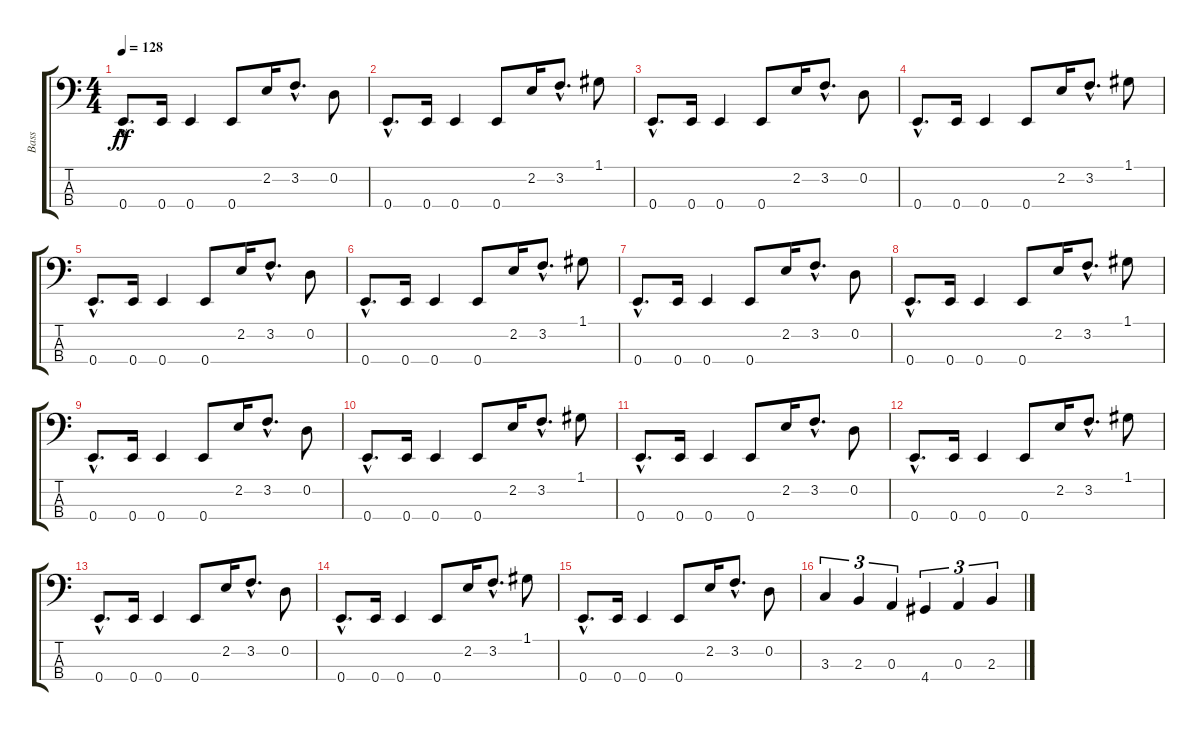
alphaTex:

\track ("Bass" "Bass") {instrument electricbassfinger}
\staff {score tabs}
\tuning (G2 D2 A1 E1) {hide}
\ts (4 4)
\tempo 128
\clef f4
\ks c
0.4{hac}.8{d dy ff} 0.4.16 0.4.4 0.4.8 2.2.16 3.2{hac}.8{d} 0.2.8 |
0.4{hac}.8{d} 0.4.16 0.4.4 0.4.8 2.2.16 3.2{hac}.8{d} 1.1.8 |
0.4{hac}.8{d} 0.4.16 0.4.4 0.4.8 2.2.16 3.2{hac}.8{d} 0.2.8 |
0.4{hac}.8{d} 0.4.16 0.4.4 0.4.8 2.2.16 3.2{hac}.8{d} 1.1.8 |
0.4{hac}.8{d} 0.4.16 0.4.4 0.4.8 2.2.16 3.2{hac}.8{d} 0.2.8 |
0.4{hac}.8{d} 0.4.16 0.4.4 0.4.8 2.2.16 3.2{hac}.8{d} 1.1.8 |
0.4{hac}.8{d} 0.4.16 0.4.4 0.4.8 2.2.16 3.2{hac}.8{d} 0.2.8 |
0.4{hac}.8{d} 0.4.16 0.4.4 0.4.8 2.2.16 3.2{hac}.8{d} 1.1.8 |
0.4{hac}.8{d} 0.4.16 0.4.4 0.4.8 2.2.16 3.2{hac}.8{d} 0.2.8 |
0.4{hac}.8{d} 0.4.16 0.4.4 0.4.8 2.2.16 3.2{hac}.8{d} 1.1.8 |
0.4{hac}.8{d} 0.4.16 0.4.4 0.4.8 2.2.16 3.2{hac}.8{d} 0.2.8 |
0.4{hac}.8{d} 0.4.16 0.4.4 0.4.8 2.2.16 3.2{hac}.8{d} 1.1.8 |
0.4{hac}.8{d} 0.4.16 0.4.4 0.4.8 2.2.16 3.2{hac}.8{d} 0.2.8 |
0.4{hac}.8{d} 0.4.16 0.4.4 0.4.8 2.2.16 3.2{hac}.8{d} 1.1.8 |
0.4{hac}.8{d} 0.4.16 0.4.4 0.4.8 2.2.16 3.2{hac}.8{d} 0.2.8 |
3.3.4{tu (3 2)} 2.3.4{tu (3 2)} 0.3.4{tu (3 2)} 4.4.4{tu (3 2)} 0.3.4{tu (3 2)} 2.3.4{tu (3 2)}
